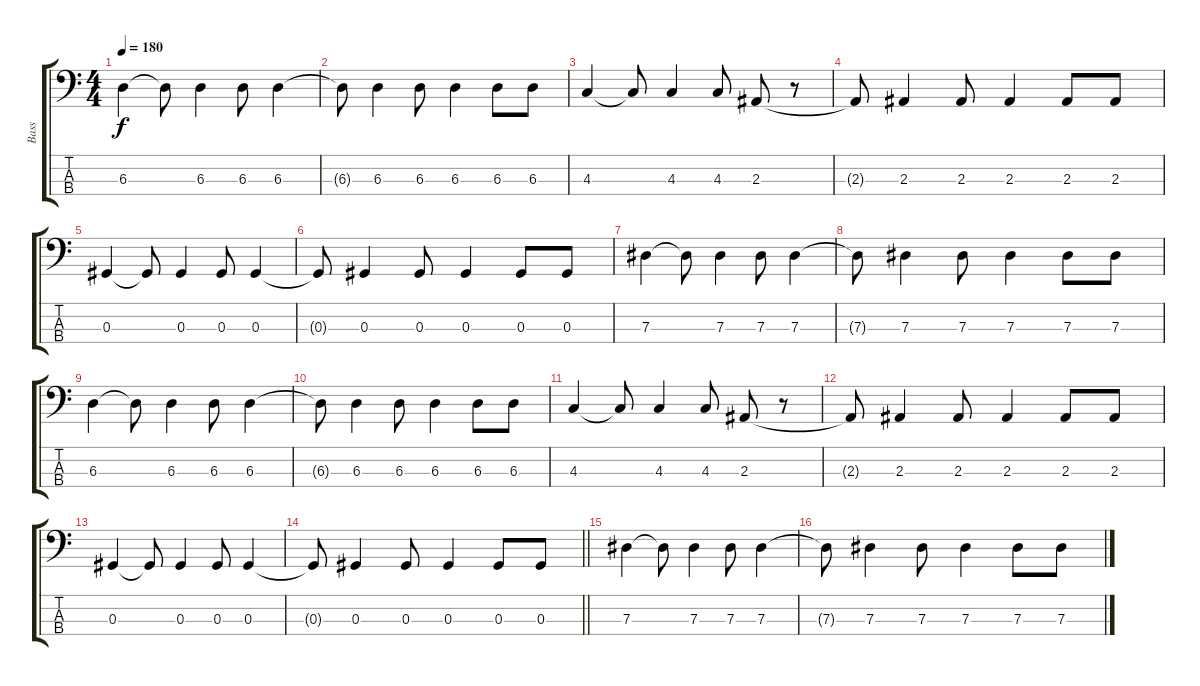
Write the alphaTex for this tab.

\track ("Bass" "Bass") {instrument electricbassfinger}
\staff {score tabs}
\tuning (Gb2 Db2 Ab1 Eb1) {hide}
\ts (4 4)
\tempo 180
\clef f4
\ks c
6.3.4{dy f} 6.3{t}.8 6.3.4 6.3.8 6.3.4 |
6.3{t}.8 6.3.4 6.3.8 6.3.4 6.3.8 6.3.8 |
4.3.4 4.3{t}.8 4.3.4 4.3.8 2.3.8 r.8 |
2.3{t}.8 2.3.4 2.3.8 2.3.4 2.3.8 2.3.8 |
0.3.4 0.3{t}.8 0.3.4 0.3.8 0.3.4 |
0.3{t}.8 0.3.4 0.3.8 0.3.4 0.3.8 0.3.8 |
7.3.4 7.3{t}.8 7.3.4 7.3.8 7.3.4 |
7.3{t}.8 7.3.4 7.3.8 7.3.4 7.3.8 7.3.8 |
6.3.4 6.3{t}.8 6.3.4 6.3.8 6.3.4 |
6.3{t}.8 6.3.4 6.3.8 6.3.4 6.3.8 6.3.8 |
4.3.4 4.3{t}.8 4.3.4 4.3.8 2.3.8 r.8 |
2.3{t}.8 2.3.4 2.3.8 2.3.4 2.3.8 2.3.8 |
0.3.4 0.3{t}.8 0.3.4 0.3.8 0.3.4 |
\barLineRight lightlight
0.3{t}.8 0.3.4 0.3.8 0.3.4 0.3.8 0.3.8 |
7.3.4 7.3{t}.8 7.3.4 7.3.8 7.3.4 |
7.3{t}.8 7.3.4 7.3.8 7.3.4 7.3.8 7.3.8
